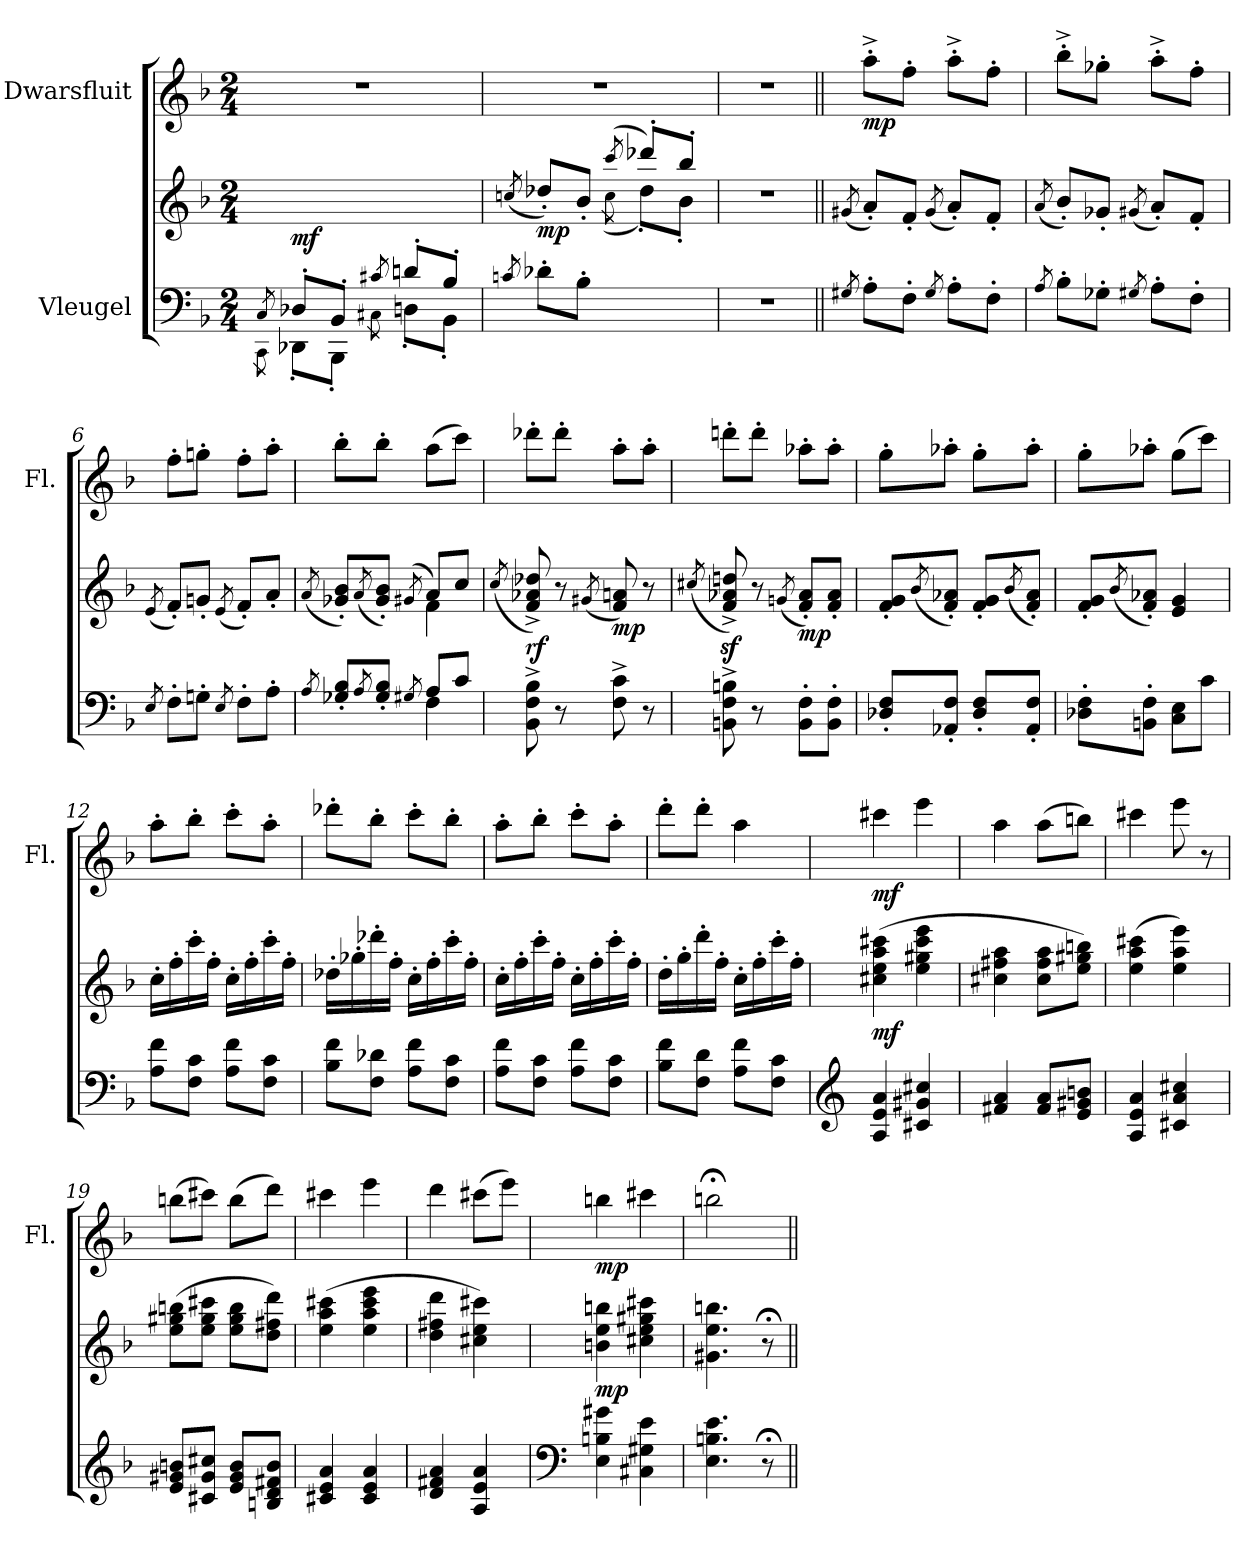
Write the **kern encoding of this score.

**kern	**kern	**dynam	**kern	**dynam
*part2	*part2	*part2	*part1	*part1
*staff3	*staff2	*staff2/3	*staff1	*staff1
*I"Vleugel	*	*	*I"Dwarsfluit	*
*	*	*	*I'Fl.	*
*clefF4	*clefG2	*	*clefG2	*
*k[b-]	*k[b-]	*	*k[b-]	*
*M2/4	*M2/4	*	*M2/4	*
*MM80	*MM80	*	*MM80	*
=1	=1	=1	=1	=1
*^	*	*	*	*
8qC/	8qCC\	.	.	.	.
!	!	!	!LO:DY:b	!	!
8D-X'/L	8DD-X'\L	2ryy	mf	2r	.
8BB-'/J	8BBB-'\J	.	.	.	.
8qc#X/	8qC#X\	.	.	.	.
8dn'/L	8Dn'\L	.	.	.	.
8B-'/J	8BB-'\J	.	.	.	.
*v	*v	*	*	*	*
=2	=2	=2	=2	=2
8qcn/	(8qccn/	.	.	.
*	*^	*	*	*
!	!	!	!LO:DY:b	!	!
8d-X'\L	8dd-X'/L)	4ryy	mp	2r	.
8B-'\J	8b-'/J	.	.	.	.
.	(>8qccc/	(8qcc\	.	.	.
4ryy	8ddd-X'/L)	8dd-'\L)	.	.	.
.	8bb-'/J	8b-'\J	.	.	.
*	*v	*v	*	*	*
=3	=3	=3	=3	=3
2r	2r	.	2r	.
=4||	=4||	=4||	=4||	=4||
8qG#X/	(8qg#X/	.	.	.
!	!	!	!	!LO:DY:b
8A'\L	8a'/L)	.	8aa^'\L	mp
8F'\J	8f'/J	.	8ff'\J	.
8qG#/	(8qg#/	.	.	.
8A'\L	8a'/L)	.	8aa^'\L	.
8F'\J	8f'/J	.	8ff'\J	.
=5	=5	=5	=5	=5
8qA/	(8qa/	.	.	.
8B-'\L	8b-'/L)	.	8bb-^'\L	.
8G-X'\J	8g-X'/J	.	8gg-X'\J	.
8qG#X/	(8qg#X/	.	.	.
8A'\L	8a'/L)	.	8aa^'\L	.
8F'\J	8f'/J	.	8ff'\J	.
!!LO:LB:g=z
=6	=6	=6	=6	=6
8qE/	(8qe/	.	.	.
8F'\L	8f'/L)	.	8ff'\L	.
8Gn'\J	8gn'/J	.	8ggn'\J	.
8qE/	(8qe/	.	.	.
8F'\L	8f'/L)	.	8ff'\L	.
8A'\J	8a'/J	.	8aa'\J	.
=7	=7	=7	=7	=7
8qA/	(8qa/	.	.	.
*^	*^	*	*	*
8G-X/' 8B-/'L	4ryy	8g-X/' 8b-/'L)	4ryy	.	8bb-'\L	.
8qA/	.	(8qa/	.	.	.	.
8G-/' 8B-/'J	.	8g-/' 8b-/'J)	.	.	8bb-'\J	.
8qG#X/	.	(8qg#X/	.	.	.	.
8A/L	4F\	8a/L)	4f\	.	(8aa\L	.
8c/J	.	8cc/J	.	.	8ccc\J)	.
*v	*v	*	*	*	*	*
*	*v	*v	*	*	*
=8	=8	=8	=8	=8
.	(8qcc/	.	.	.
!	!	!LO:DY:b	!	!
8BB-\^ 8F\^ 8B-\^	8f/^ 8a-X/^ 8dd-X/^)	rf	8ddd-X'\L	.
8r	8r	.	8ddd-'\J	.
.	(8qg#X/	.	.	.
!	!	!LO:DY:b	!	!
8F\^ 8c\^	8f/ 8an/)	mp	8aa'\L	.
8r	8r	.	8aa'\J	.
=9	=9	=9	=9	=9
.	(8qcc#X/	.	.	.
8BBn\^ 8F\^ 8Bn\^	8f/z<^ 8a-X/z<^ 8ddn/z<^)	.	8dddn'\L	.
8r	8r	.	8ddd'\J	.
.	(8qgn/	.	.	.
!	!	!LO:DY:b	!	!
8BB\' 8F\'L	8f/' 8a-/'L)	mp	8aa-X'\L	.
8BB\' 8F\'J	8f/' 8a-/'J	.	8aa-'\J	.
!!LO:LB:g=z
=10	=10	=10	=10	=10
8D-X/' 8F/'L	8f/' 8g/'L	.	8gg'\L	.
.	(8qb-/	.	.	.
8AA-X/' 8F/'J	8f/' 8a-X/'J)	.	8aa-X'\J	.
8D-/' 8F/'L	8f/' 8g/'L	.	8gg'\L	.
.	(8qb-/	.	.	.
8AA-/' 8F/'J	8f/' 8a-/'J)	.	8aa-'\J	.
=11	=11	=11	=11	=11
8D-X\' 8F\'L	8f/' 8g/'L	.	8gg'\L	.
.	(8qb-/	.	.	.
8BBn\' 8F\'J	8f/' 8a-X/'J)	.	8aa-X'\J	.
8C\ 8E\L	4e/ 4g/	.	(8gg\L	.
8c\J	.	.	8ccc\J)	.
=12	=12	=12	=12	=12
8A\ 8f\L	16cc'\LL	.	8aa'\L	.
.	16ff'\	.	.	.
8F\ 8c\J	16ccc'\	.	8bb-'\J	.
.	16ff'\JJ	.	.	.
8A\ 8f\L	16cc'\LL	.	8ccc'\L	.
.	16ff'\	.	.	.
8F\ 8c\J	16ccc'\	.	8aa'\J	.
.	16ff'\JJ	.	.	.
=13	=13	=13	=13	=13
8B-\ 8f\L	16dd-X'\LL	.	8ddd-X'\L	.
.	16gg-X'\	.	.	.
8F\ 8d-X\J	16ddd-X'\	.	8bb-'\J	.
.	16ff'\JJ	.	.	.
8A\ 8f\L	16cc'\LL	.	8ccc'\L	.
.	16ff'\	.	.	.
8F\ 8c\J	16ccc'\	.	8bb-'\J	.
.	16ff'\JJ	.	.	.
!!LO:PB:g=z
=14	=14	=14	=14	=14
8A\ 8f\L	16cc'\LL	.	8aa'\L	.
.	16ff'\	.	.	.
8F\ 8c\J	16ccc'\	.	8bb-'\J	.
.	16ff'\JJ	.	.	.
8A\ 8f\L	16cc'\LL	.	8ccc'\L	.
.	16ff'\	.	.	.
8F\ 8c\J	16ccc'\	.	8aa'\J	.
.	16ff'\JJ	.	.	.
=15	=15	=15	=15	=15
8B-\ 8f\L	16dd'\LL	.	8ddd'\L	.
.	16gg'\	.	.	.
8F\ 8d\J	16ddd'\	.	8ddd'\J	.
.	16ff'\JJ	.	.	.
8A\ 8f\L	16cc'\LL	.	4aa\	.
.	16ff'\	.	.	.
8F\ 8c\J	16ccc'\	.	.	.
.	16ff'\JJ	.	.	.
=16	=16	=16	=16	=16
*clefG2	*	*	*	*
!	!	!LO:DY:b	!	!LO:DY:b
4A/ 4e/ 4a/	(4cc#X\ 4ee\ 4aa\ 4ccc#X\	mf	4ccc#X\	mf
4c#X/ 4g#X/ 4cc#X/	4ee\ 4gg#X\ 4ccc#\ 4eee\	.	4eee\	.
=17	=17	=17	=17	=17
4f#X/ 4a/	4cc#X\ 4ff#X\ 4aa\	.	4aa\	.
8f#/ 8a/L	8cc#\ 8ff#\ 8aa\L	.	(8aa\L	.
8e/ 8g#X/ 8bn/J	8ee\ 8gg#X\ 8bbn\J)	.	8bbn\J)	.
=18	=18	=18	=18	=18
4A/ 4e/ 4a/	(4ee\ 4aa\ 4ccc#X\	.	4ccc#X\	.
4c#X/ 4a/ 4cc#X/	4ee\ 4aa\ 4eee\)	.	8eee\	.
.	.	.	8r	.
!!LO:LB:g=z
=19	=19	=19	=19	=19
8e/ 8g#X/ 8bn/L	(8ee\ 8gg#X\ 8bbn\L	.	(8bbn\L	.
8c#X/ 8g#/ 8cc#X/J	8ee\ 8gg#\ 8ccc#X\J	.	8ccc#X\J)	.
8e/ 8g#/ 8b/L	8ee\ 8gg#\ 8bb\L	.	(8bb\L	.
8Bn/ 8d/ 8f#X/ 8b/J	8dd\ 8ff#X\ 8ddd\J)	.	8ddd\J)	.
=20	=20	=20	=20	=20
4c#X/ 4e/ 4a/	(4ee\ 4aa\ 4ccc#X\	.	4ccc#X\	.
4c#/ 4e/ 4a/	4ee\ 4aa\ 4ccc#\ 4eee\	.	4eee\	.
=21	=21	=21	=21	=21
4d/ 4f#X/ 4a/	4dd\ 4ff#X\ 4ddd\	.	4ddd\	.
4A/ 4e/ 4a/	4cc#X\ 4ee\ 4ccc#X\)	.	(8ccc#X\L	.
.	.	.	8eee\J)	.
=22	=22	=22	=22	=22
*clefF4	*	*	*	*
!	!	!LO:DY:b	!	!LO:DY:b
4E\ 4Bn\ 4g#X\	4bn\ 4ee\ 4bbn\	mp	4bbn\	mp
4C#X\ 4G#X\ 4e\	4cc#X\ 4ee\ 4gg#X\ 4ccc#X\	.	4ccc#X\	.
=23	=23	=23	=23	=23
*	*	*	*MM60	*
4.E\ 4.Bn\ 4.e\	4.g#X\ 4.ee\ 4.bbn\	.	2bbn;<\	.
8r;<	8r;<	.	.	.
=||	=||	=||	=||	=||
*-	*-	*-	*-	*-
